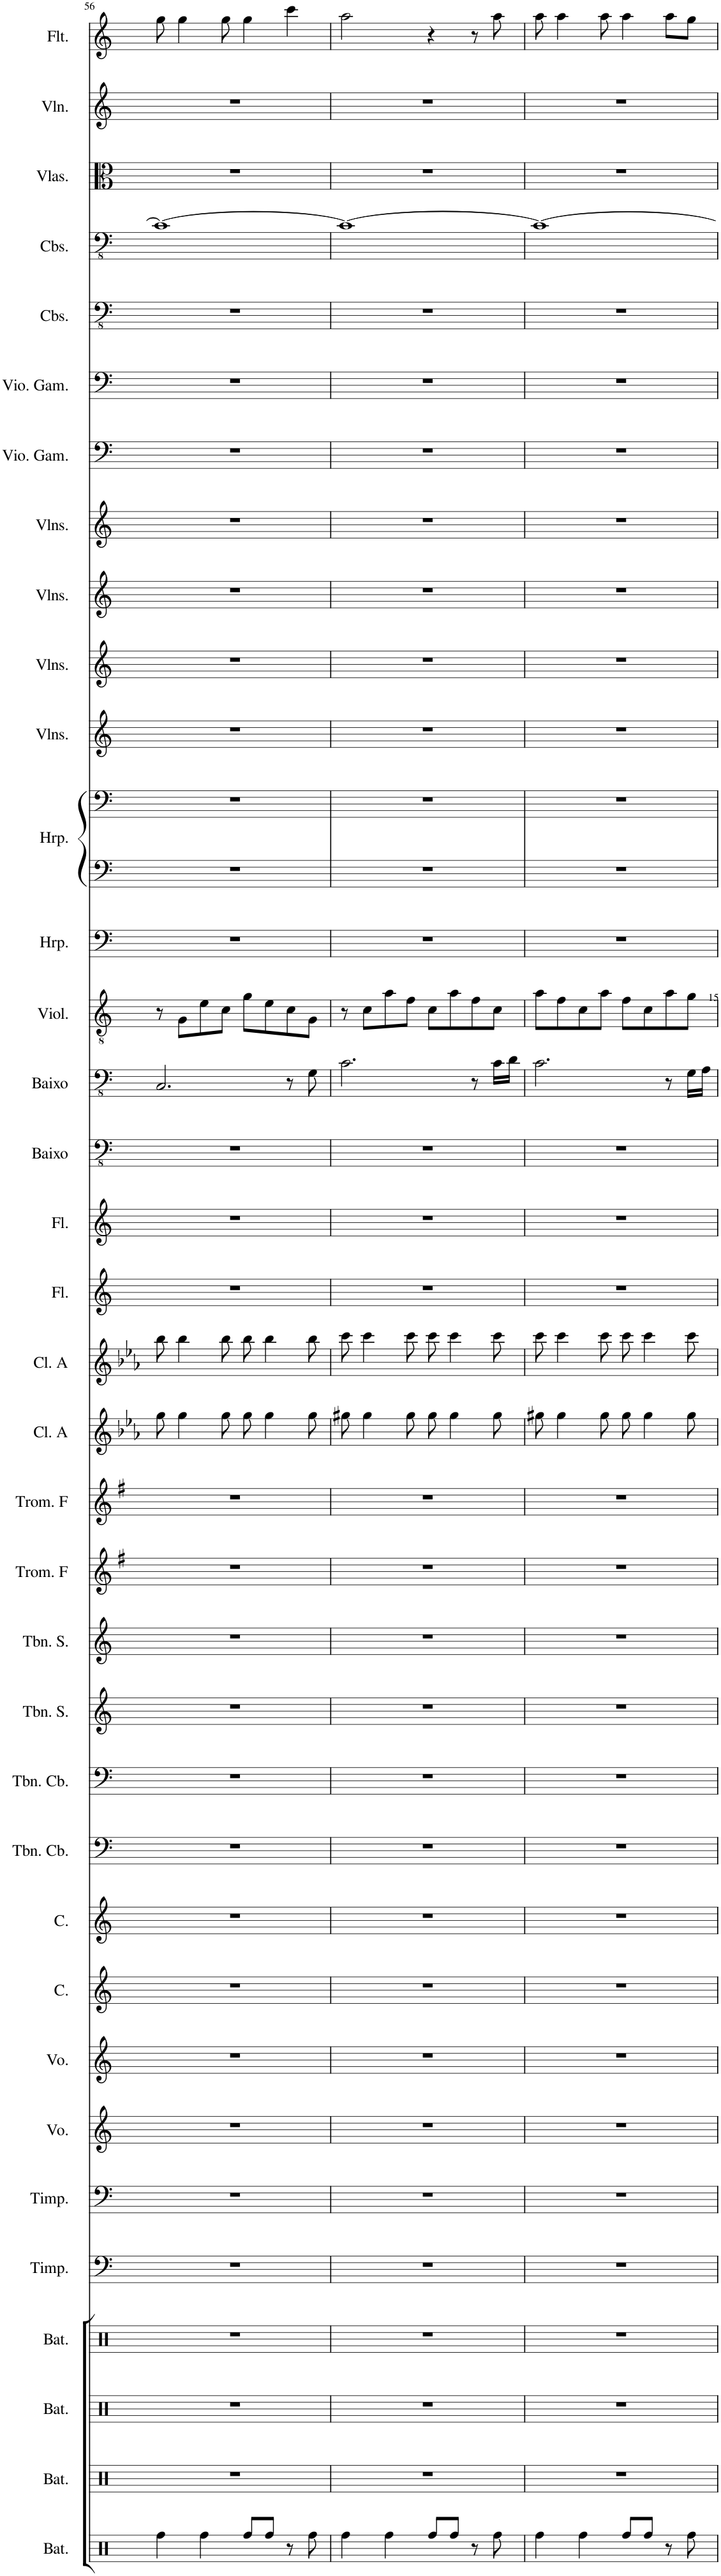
**kern	**kern	**kern	**kern	**kern	**kern	**kern	**kern	**kern	**kern	**kern	**kern	**kern	**kern	**kern	**kern	**kern	**kern	**kern	**kern	**kern	**kern	**kern	**kern	**kern	**kern	**kern	**kern	**kern	**kern	**kern	**kern	**kern	**kern	**kern	**kern	**kern
*part36	*part35	*part34	*part33	*part32	*part31	*part30	*part29	*part28	*part27	*part26	*part25	*part24	*part23	*part22	*part21	*part20	*part19	*part18	*part17	*part16	*part15	*part14	*part13	*part12	*part12	*part11	*part10	*part9	*part8	*part7	*part6	*part5	*part4	*part3	*part2	*part1
*staff37	*staff36	*staff35	*staff34	*staff33	*staff32	*staff31	*staff30	*staff29	*staff28	*staff27	*staff26	*staff25	*staff24	*staff23	*staff22	*staff21	*staff20	*staff19	*staff18	*staff17	*staff16	*staff15	*staff14	*staff13	*staff12	*staff11	*staff10	*staff9	*staff8	*staff7	*staff6	*staff5	*staff4	*staff3	*staff2	*staff1
*I"Bateria, percussion	*I"Bateria, Splash Cymbal	*I"Bateria, Crash Cymbal 2	*I"Bateria, Ride Cymbal 2	*I"Tímpano, timpany	*I"Tímpano, timpany	*I"Voz, BassChoir	*I"Voz, BassChoir	*I"Contralto, High Choir	*I"Contralto, High Choir	*I"Trombone Contrabaixo, bass trombones	*I"Trombone Contrabaixo, bass trombones	*I"Trombone Soprano, trombones	*I"Trombone Soprano, trombones	*I"Trompa em F, f. horns	*I"Trompa em F, f. horns	*I"Clarineta em A, clarinet	*I"Clarineta em A, clarinet	*I"Flauta, flute	*I"Flauta, flute	*I"Baixolão, fingered bass	*I"Baixolão, fingered bass	*I"Violão, guitar	*I"Harpa, bass harp	*I"Harpa, harp	*	*I"Violinos, bass slow strings	*I"Violinos, bass slow strings	*I"Violinos, slow strings	*I"Violinos, slow strings	*I"Viola da gamba, tremola strings	*I"Viola da gamba, tremola strings	*I"Contrabaixos, bass strings	*I"Contrabaixos, bass strings	*I"Violas, strings	*I"Violino	*I"Flautim
*I'Bat.	*I'Bat.	*I'Bat.	*I'Bat.	*I'Timp.	*I'Timp.	*I'Vo.	*I'Vo.	*I'C.	*I'C.	*I'Tbn. Cb.	*I'Tbn. Cb.	*I'Tbn. S.	*I'Tbn. S.	*I'Trom. F	*I'Trom. F	*I'Cl. A	*I'Cl. A	*I'Fl.	*I'Fl.	*I'Baixo	*I'Baixo	*I'Viol.	*I'Hrp.	*I'Hrp.	*	*I'Vlns.	*I'Vlns.	*I'Vlns.	*I'Vlns.	*I'Vio. Gam.	*I'Vio. Gam.	*I'Cbs.	*I'Cbs.	*I'Vlas.	*I'Vln.	*I'Flt.
!!LO:PB:g=z
*clefX	*clefX	*clefX	*clefX	*clefF4	*clefF4	*clefG2	*clefG2	*clefG2	*clefG2	*clefF4	*clefF4	*clefG2	*clefG2	*clefG2	*clefG2	*clefG2	*clefG2	*clefG2	*clefG2	*clefFv4	*clefFv4	*clefGv2	*clefF4	*clefG2	*clefF4	*clefG2	*clefG2	*clefG2	*clefG2	*clefF4	*clefF4	*clefFv4	*clefFv4	*clefC3	*clefG2	*clefG2
*	*	*	*	*	*	*	*	*	*	*	*	*	*	*Trd4c7	*Trd4c7	*Trd2c3	*Trd2c3	*	*	*	*	*	*	*	*	*	*	*	*	*	*	*	*	*	*	*Trd-7c-12
*k[]	*k[]	*k[]	*k[]	*k[]	*k[]	*k[]	*k[]	*k[]	*k[]	*k[]	*k[]	*k[]	*k[]	*k[f#]	*k[f#]	*k[b-e-a-]	*k[b-e-a-]	*k[]	*k[]	*k[]	*k[]	*k[]	*k[]	*k[]	*k[]	*k[]	*k[]	*k[]	*k[]	*k[]	*k[]	*k[]	*k[]	*k[]	*k[]	*k[]
*M4/4	*M4/4	*M4/4	*M4/4	*M4/4	*M4/4	*M4/4	*M4/4	*M4/4	*M4/4	*M4/4	*M4/4	*M4/4	*M4/4	*M4/4	*M4/4	*M4/4	*M4/4	*M4/4	*M4/4	*M4/4	*M4/4	*M4/4	*M4/4	*M4/4	*M4/4	*M4/4	*M4/4	*M4/4	*M4/4	*M4/4	*M4/4	*M4/4	*M4/4	*M4/4	*M4/4	*M4/4
=56	=56	=56	=56	=56	=56	=56	=56	=56	=56	=56	=56	=56	=56	=56	=56	=56	=56	=56	=56	=56	=56	=56	=56	=56	=56	=56	=56	=56	=56	=56	=56	=56	=56	=56	=56	=56
4Rff\	1r	1r	1r	1r	1r	1r	1r	1r	1r	1r	1r	1r	1r	1r	1r	8gg\	8bb-\	1r	1r	1r	2.CC/	8r	1r	1r	1r	1r	1r	1r	1r	1r	1r	1r	1C_	1r	1r	8gg\
.	.	.	.	.	.	.	.	.	.	.	.	.	.	.	.	4gg\	4bb-\	.	.	.	.	8G\L	.	.	.	.	.	.	.	.	.	.	.	.	.	4gg\
4Rff\	.	.	.	.	.	.	.	.	.	.	.	.	.	.	.	.	.	.	.	.	.	8e\	.	.	.	.	.	.	.	.	.	.	.	.	.	.
.	.	.	.	.	.	.	.	.	.	.	.	.	.	.	.	8gg\	8bb-\	.	.	.	.	8c\J	.	.	.	.	.	.	.	.	.	.	.	.	.	8gg\
8Rff/L	.	.	.	.	.	.	.	.	.	.	.	.	.	.	.	8gg\	8bb-\	.	.	.	.	8g\L	.	.	.	.	.	.	.	.	.	.	.	.	.	4gg\
8Rff/J	.	.	.	.	.	.	.	.	.	.	.	.	.	.	.	4gg\	4bb-\	.	.	.	.	8e\	.	.	.	.	.	.	.	.	.	.	.	.	.	.
8r	.	.	.	.	.	.	.	.	.	.	.	.	.	.	.	.	.	.	.	.	8r	8c\	.	.	.	.	.	.	.	.	.	.	.	.	.	4ccc\
8Rff\	.	.	.	.	.	.	.	.	.	.	.	.	.	.	.	8gg\	8bb-\	.	.	.	8GG\	8G\J	.	.	.	.	.	.	.	.	.	.	.	.	.	.
=57	=57	=57	=57	=57	=57	=57	=57	=57	=57	=57	=57	=57	=57	=57	=57	=57	=57	=57	=57	=57	=57	=57	=57	=57	=57	=57	=57	=57	=57	=57	=57	=57	=57	=57	=57	=57
4Rff\	1r	1r	1r	1r	1r	1r	1r	1r	1r	1r	1r	1r	1r	1r	1r	8gg#X\	8ccc\	1r	1r	1r	2.C\	8r	1r	1r	1r	1r	1r	1r	1r	1r	1r	1r	1C_	1r	1r	2aa\
.	.	.	.	.	.	.	.	.	.	.	.	.	.	.	.	4gg#\	4ccc\	.	.	.	.	8c\L	.	.	.	.	.	.	.	.	.	.	.	.	.	.
4Rff\	.	.	.	.	.	.	.	.	.	.	.	.	.	.	.	.	.	.	.	.	.	8a\	.	.	.	.	.	.	.	.	.	.	.	.	.	.
.	.	.	.	.	.	.	.	.	.	.	.	.	.	.	.	8gg#\	8ccc\	.	.	.	.	8f\J	.	.	.	.	.	.	.	.	.	.	.	.	.	.
8Rff/L	.	.	.	.	.	.	.	.	.	.	.	.	.	.	.	8gg#\	8ccc\	.	.	.	.	8c\L	.	.	.	.	.	.	.	.	.	.	.	.	.	4r
8Rff/J	.	.	.	.	.	.	.	.	.	.	.	.	.	.	.	4gg#\	4ccc\	.	.	.	.	8a\	.	.	.	.	.	.	.	.	.	.	.	.	.	.
8r	.	.	.	.	.	.	.	.	.	.	.	.	.	.	.	.	.	.	.	.	8r	8f\	.	.	.	.	.	.	.	.	.	.	.	.	.	8r
8Rff\	.	.	.	.	.	.	.	.	.	.	.	.	.	.	.	8gg#\	8ccc\	.	.	.	16C\LL	8c\J	.	.	.	.	.	.	.	.	.	.	.	.	.	8aa\
.	.	.	.	.	.	.	.	.	.	.	.	.	.	.	.	.	.	.	.	.	16D\JJ	.	.	.	.	.	.	.	.	.	.	.	.	.	.	.
=58	=58	=58	=58	=58	=58	=58	=58	=58	=58	=58	=58	=58	=58	=58	=58	=58	=58	=58	=58	=58	=58	=58	=58	=58	=58	=58	=58	=58	=58	=58	=58	=58	=58	=58	=58	=58
4Rff\	1r	1r	1r	1r	1r	1r	1r	1r	1r	1r	1r	1r	1r	1r	1r	8gg#X\	8ccc\	1r	1r	1r	2.C\	8a\L	1r	1r	1r	1r	1r	1r	1r	1r	1r	1r	1C_	1r	1r	8aa\
.	.	.	.	.	.	.	.	.	.	.	.	.	.	.	.	4gg#\	4ccc\	.	.	.	.	8f\	.	.	.	.	.	.	.	.	.	.	.	.	.	4aa\
4Rff\	.	.	.	.	.	.	.	.	.	.	.	.	.	.	.	.	.	.	.	.	.	8c\	.	.	.	.	.	.	.	.	.	.	.	.	.	.
.	.	.	.	.	.	.	.	.	.	.	.	.	.	.	.	8gg#\	8ccc\	.	.	.	.	8a\J	.	.	.	.	.	.	.	.	.	.	.	.	.	8aa\
8Rff/L	.	.	.	.	.	.	.	.	.	.	.	.	.	.	.	8gg#\	8ccc\	.	.	.	.	8f\L	.	.	.	.	.	.	.	.	.	.	.	.	.	4aa\
8Rff/J	.	.	.	.	.	.	.	.	.	.	.	.	.	.	.	4gg#\	4ccc\	.	.	.	.	8c\	.	.	.	.	.	.	.	.	.	.	.	.	.	.
8r	.	.	.	.	.	.	.	.	.	.	.	.	.	.	.	.	.	.	.	.	8r	8a\	.	.	.	.	.	.	.	.	.	.	.	.	.	8aa\L
8Rff\	.	.	.	.	.	.	.	.	.	.	.	.	.	.	.	8gg#\	8ccc\	.	.	.	16GG\LL	8g\J	.	.	.	.	.	.	.	.	.	.	.	.	.	8gg\J
.	.	.	.	.	.	.	.	.	.	.	.	.	.	.	.	.	.	.	.	.	16AA\JJ	.	.	.	.	.	.	.	.	.	.	.	.	.	.	.
=	=	=	=	=	=	=	=	=	=	=	=	=	=	=	=	=	=	=	=	=	=	=	=	=	=	=	=	=	=	=	=	=	=	=	=	=
*-	*-	*-	*-	*-	*-	*-	*-	*-	*-	*-	*-	*-	*-	*-	*-	*-	*-	*-	*-	*-	*-	*-	*-	*-	*-	*-	*-	*-	*-	*-	*-	*-	*-	*-	*-	*-
